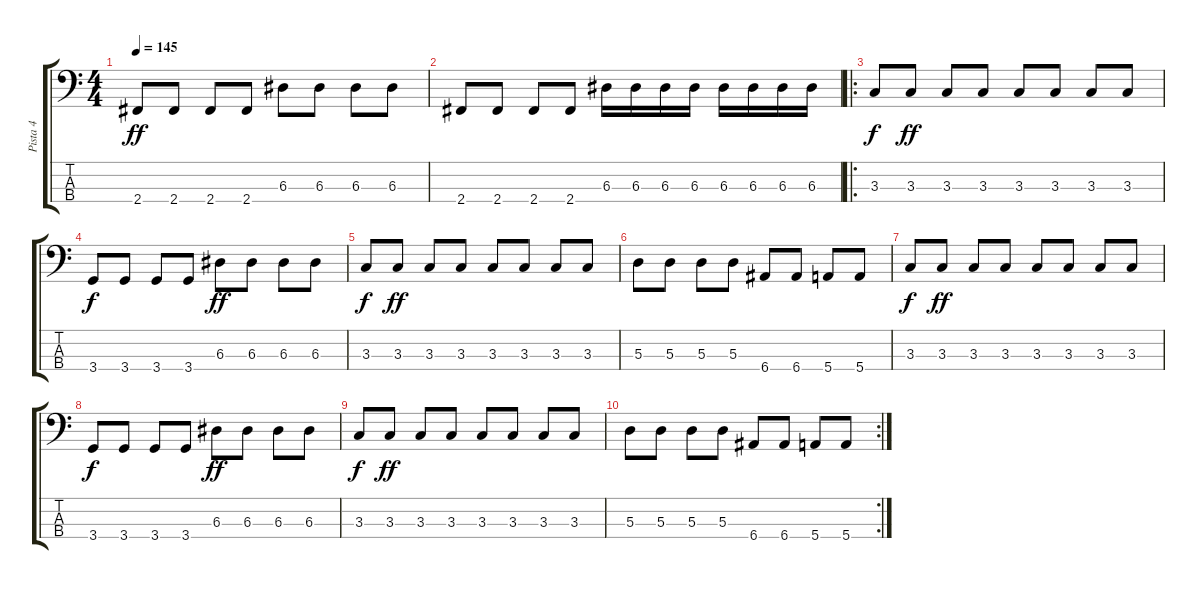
\track ("Pista 4" "Pista 4") {instrument synthbass1}
\staff {score tabs}
\tuning (G2 D2 A1 E1) {hide}
\ts (4 4)
\tempo 145
\clef f4
\ks c
2.4.8{dy ff} 2.4.8 2.4.8 2.4.8 6.3.8 6.3.8 6.3.8 6.3.8 |
2.4.8 2.4.8 2.4.8 2.4.8 6.3.16 6.3.16 6.3.16 6.3.16 6.3.16 6.3.16 6.3.16 6.3.16 |
\ro
3.3.8{dy f} 3.3.8{dy ff} 3.3.8 3.3.8 3.3.8 3.3.8 3.3.8 3.3.8 |
3.4.8{dy f} 3.4.8 3.4.8 3.4.8 6.3.8{dy ff} 6.3.8 6.3.8 6.3.8 |
3.3.8{dy f} 3.3.8{dy ff} 3.3.8 3.3.8 3.3.8 3.3.8 3.3.8 3.3.8 |
5.3.8 5.3.8 5.3.8 5.3.8 6.4.8 6.4.8 5.4.8 5.4.8 |
3.3.8{dy f} 3.3.8{dy ff} 3.3.8 3.3.8 3.3.8 3.3.8 3.3.8 3.3.8 |
3.4.8{dy f} 3.4.8 3.4.8 3.4.8 6.3.8{dy ff} 6.3.8 6.3.8 6.3.8 |
3.3.8{dy f} 3.3.8{dy ff} 3.3.8 3.3.8 3.3.8 3.3.8 3.3.8 3.3.8 |
\rc 2
5.3.8 5.3.8 5.3.8 5.3.8 6.4.8 6.4.8 5.4.8 5.4.8
